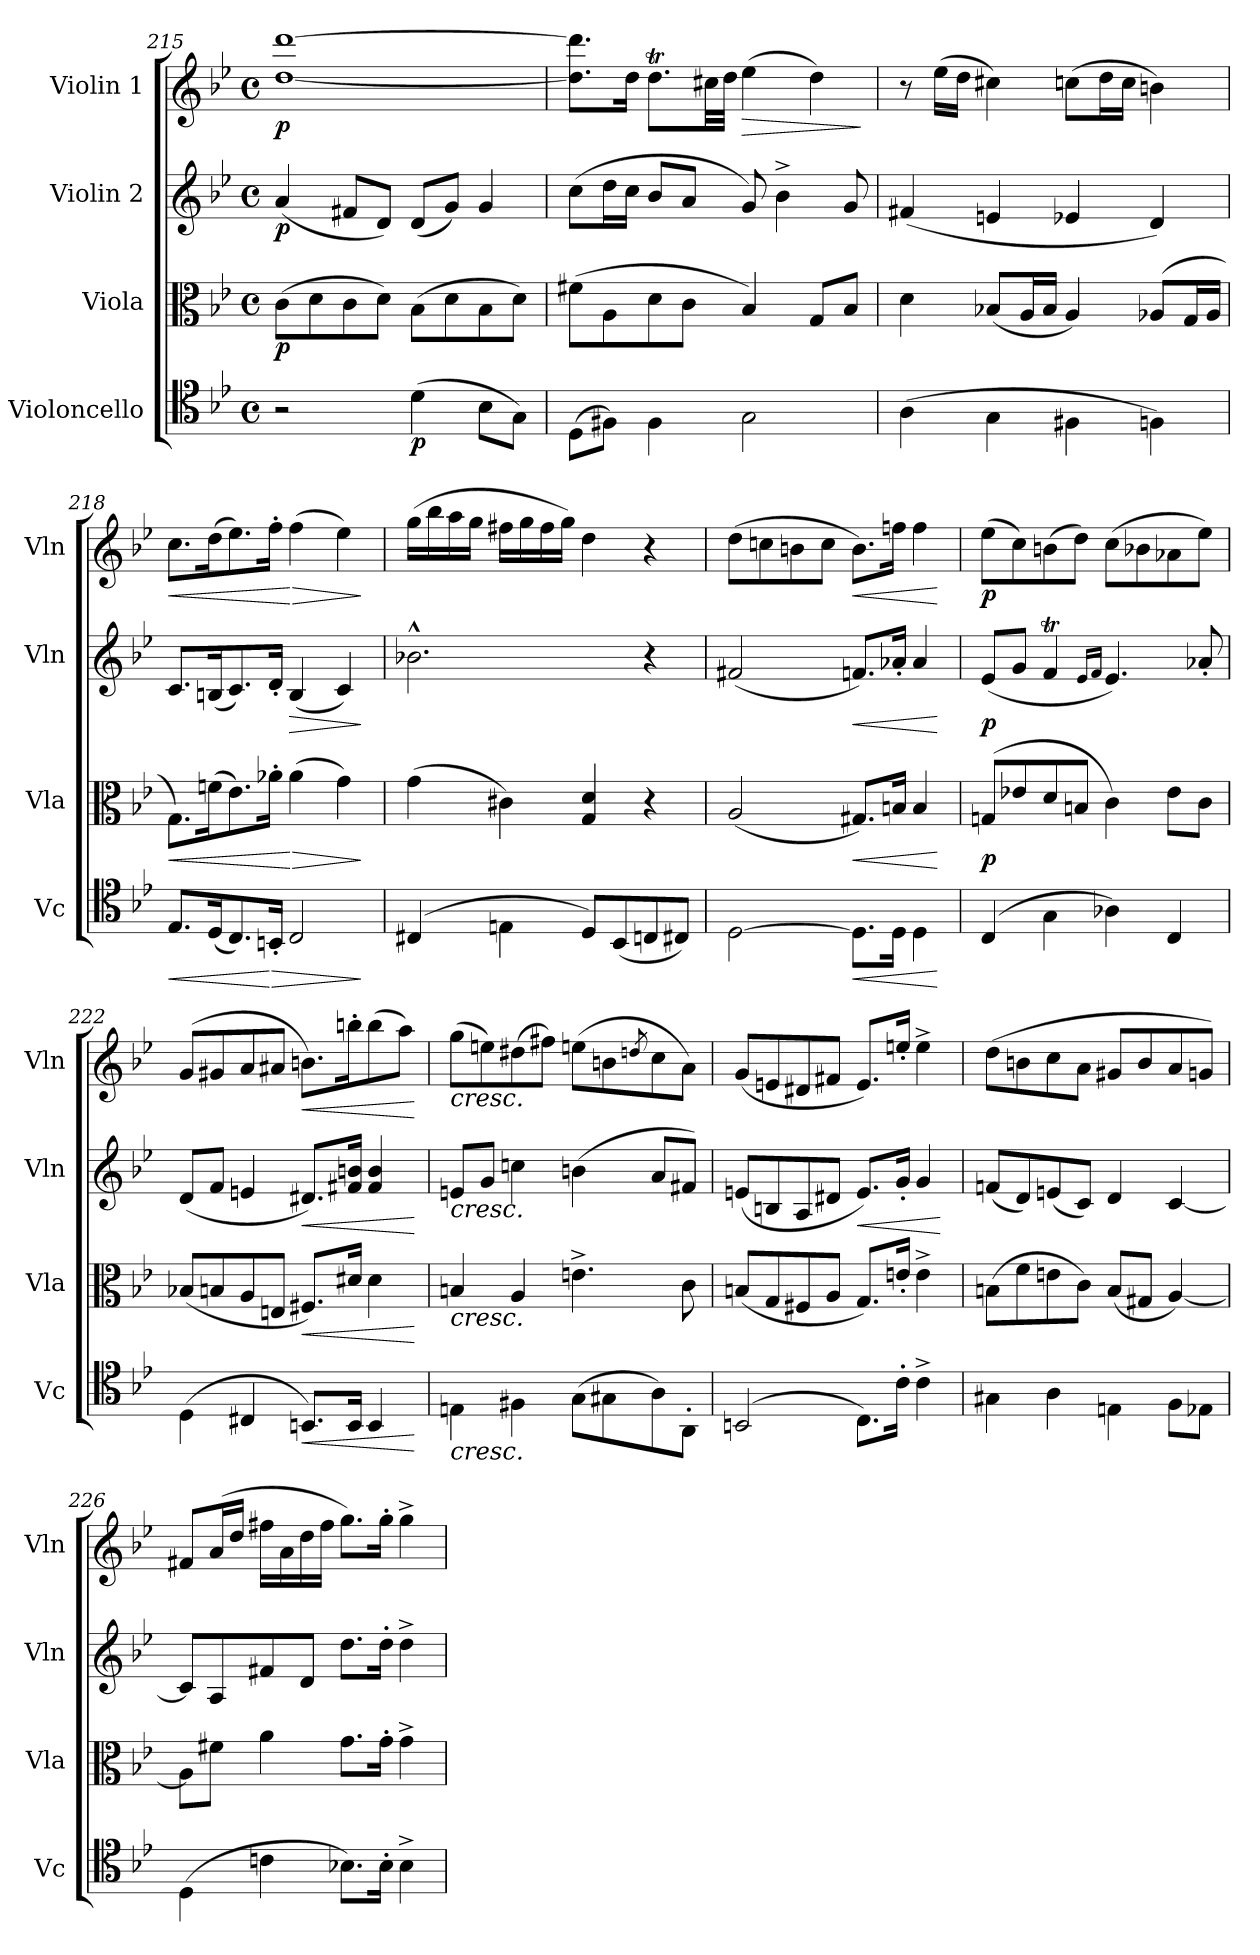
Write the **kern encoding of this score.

**kern	**dynam	**kern	**dynam	**kern	**dynam	**kern	**dynam
*part4	*part4	*part3	*part3	*part2	*part2	*part1	*part1
*staff4	*staff4	*staff3	*staff3	*staff2	*staff2	*staff1	*staff1
*I"Violoncello	*	*I"Viola	*	*I"Violin 2	*	*I"Violin 1	*
*I'Vc	*	*I'Vla	*	*I'Vln	*	*I'Vln	*
*clefC4	*	*clefC3	*	*clefG2	*	*clefG2	*
*k[b-e-]	*	*k[b-e-]	*	*k[b-e-]	*	*k[b-e-]	*
*M4/4	*	*M4/4	*	*M4/4	*	*M4/4	*
*met(c)	*	*met(c)	*	*met(c)	*	*met(c)	*
=215	=215	=215	=215	=215	=215	=215	=215
!	!	!	!LO:DY:b	!	!LO:DY:b	!	!LO:DY:b
2r	.	(8c\L	p	(4a/	p	[1dd [1ddd	p
.	.	8d\	.	.	.	.	.
.	.	8c\	.	8f#X/L	.	.	.
.	.	8d\J)	.	8d/J)	.	.	.
!	!LO:DY:b	!	!	!	!	!	!
(4d\	p	(8B-\L	.	(8d/L	.	.	.
.	.	8d\	.	8g/J)	.	.	.
8B-\L	.	8B-\	.	4g/	.	.	.
8G\J)	.	8d\J)	.	.	.	.	.
!!LO:LB:g=z
=216	=216	=216	=216	=216	=216	=216	=216
(8D\L	.	(8f#X\L	.	(8cc\L	.	8.dd\] 8.ddd\]L	.
8F#X\J)	.	8A\	.	16dd\L	.	.	.
.	.	.	.	16cc\JJ	.	16dd\Jk	.
4F#\	.	8d\	.	8b-/L	.	8.ddt\L	.
.	.	8c\J	.	8a/J	.	.	.
.	.	.	.	.	.	32cc#X\LL	.
.	.	.	.	.	.	32dd\JJJ	.
!	!	!	!	!	!	!	!LO:HP:b
2G\	.	4B-/)	.	8g/)	.	(4ee-\	>
.	.	.	.	4b-^\	.	.	.
.	.	8G/L	.	.	.	4dd\)	.
.	.	8B-/J	.	8g/	.	.	.
.	.	.	.	.	.	.	]
=217	=217	=217	=217	=217	=217	=217	=217
(4A\	.	4d\	.	(4f#X/	.	8r	.
.	.	.	.	.	.	(16ee-\LL	.
.	.	.	.	.	.	16dd\JJ	.
4G\	.	(8B-X/L	.	4en/	.	4cc#X\)	.
.	.	16A/L	.	.	.	.	.
.	.	16B-/JJ	.	.	.	.	.
4F#X\	.	4A/)	.	4e-X/	.	(8ccn\L	.
.	.	.	.	.	.	16dd\L	.
.	.	.	.	.	.	16cc\JJ	.
4Fn\)	.	(8A-X/L	.	4d/)	.	4bn\)	.
.	.	16G/L	.	.	.	.	.
.	.	16A-/JJ	.	.	.	.	.
=218	=218	=218	=218	=218	=218	=218	=218
!	!LO:HP:b	!	!LO:HP:b	!	!	!	!LO:HP:b
8.E-/L	<	8.G\L)	<	8.c/L	.	8.cc\L	<
(16D/K	.	(16fn\K	.	(16Bn/K	.	(16dd\K	.
8.C/)	.	8.e-\)	.	8.c/)	.	8.ee-\)	.
!	!LO:HP:n=1:b	!	!	!	!	!	!
16BBn'/Jk	[ >	16a-X'\Jk	.	16d'/Jk	.	16ff'\Jk	.
!	!	!	!LO:HP:n=1:b	!	!LO:HP:b	!	!LO:HP:n=1:b
2C/	.	(4a-\	[ >	(4B/	>	(4ff\	[ >
.	.	4g\)	.	4c/)	.	4ee-\)	.
.	]	.	]	.	]	.	]
=219	=219	=219	=219	=219	=219	=219	=219
(4C#X/	.	(4g\	.	2.b-X^^\	.	(16gg\LL	.
.	.	.	.	.	.	16bb-\	.
.	.	.	.	.	.	16aa\	.
.	.	.	.	.	.	16gg\JJ	.
4En\	.	4c#X\)	.	.	.	16ff#X\LL	.
.	.	.	.	.	.	16gg\	.
.	.	.	.	.	.	16ff#\	.
.	.	.	.	.	.	16gg\JJ)	.
8D/L)	.	4G/ 4d/	.	.	.	4dd\	.
(8BB-/	.	.	.	.	.	.	.
8Cn/	.	4r	.	4r	.	4r	.
8C#X/J)	.	.	.	.	.	.	.
!!LO:LB:g=z
=220	=220	=220	=220	=220	=220	=220	=220
[2D\	.	(2A/	.	(2f#X/	.	(8dd\L	.
.	.	.	.	.	.	8ccn\	.
.	.	.	.	.	.	8bn\	.
.	.	.	.	.	.	8cc\J	.
!	!LO:HP:b	!	!LO:HP:b	!	!LO:HP:b	!	!LO:HP:b
8.D\L]	<	8.G#X/L)	<	8.fn/L)	<	8.b\L)	<
16D\Jk	.	16Bn/Jk	.	16a-X'/Jk	.	16ffn\Jk	.
4D\	.	4B/	.	4a-/	.	4ff\	.
.	[	.	[	.	[	.	[
=221	=221	=221	=221	=221	=221	=221	=221
!	!	!	!LO:DY:b	!	!LO:DY:b	!	!LO:DY:b
(4C/	.	(8Gn/L	p	(8e-/L	p	(8ee-\L	p
.	.	8e-X/	.	8g/J	.	8cc\)	.
4G\	.	8d/	.	4fT/	.	(8bn\	.
.	.	8Bn/J	.	.	.	8dd\J)	.
.	.	.	.	16qe-/LL	.	.	.
.	.	.	.	16qf/JJ	.	.	.
4A-X\)	.	4c\)	.	4.e-/)	.	(8cc\L	.
.	.	.	.	.	.	8b-X\	.
4C/	.	8e-\L	.	.	.	8a-X\	.
.	.	8c\J	.	8a-X'/	.	8ee-\J)	.
=222	=222	=222	=222	=222	=222	=222	=222
(4D\	.	(8B-X/L	.	(8d/L	.	(8g/L	.
.	.	8Bn/	.	8f/J	.	8g#X/	.
4C#X/	.	8A/	.	4en/	.	8a/	.
.	.	8En/J	.	.	.	8a#X/J	.
!	!LO:HP:b	!	!LO:HP:b	!	!LO:HP:b	!	!LO:HP:b
8.BBn/L)	<	8.F#X/L)	<	8.d#X/L)	<	8.bn\L)	<
16BB/Jk	.	16d#X/Jk	.	16f#X/ 16bn/Jk	.	16bbn'\K	.
4BB/	.	4d#\	.	4f#/ 4b/	.	(8bb\	.
.	.	.	.	.	.	8aa\J)	.
.	[	.	[	.	[	.	[
=223	=223	=223	=223	=223	=223	=223	=223
!	!	!	!	!	!	!LO:TX:b:i:t=cresc.	!
!	!	!	!	!LO:TX:b:i:t=cresc.	!	!	!
!	!	!LO:TX:b:i:t=cresc.	!	!	!	!	!
!LO:TX:b:i:t=cresc.	!	!	!	!	!	!	!
4En\	.	4Bn/	.	8en/L	.	(8gg\L	.
.	.	.	.	8g/J	.	8een\)	.
4F#X\	.	4A/	.	4ccn\	.	(8dd#X\	.
.	.	.	.	.	.	8ff#X\J)	.
(8G\L	.	4.en^\	.	(4bn\	.	(8een\L	.
8G#X\	.	.	.	.	.	8bn\	.
.	.	.	.	.	.	8qddn/	.
8A\)	.	.	.	8a/L	.	8cc\	.
8AA'\J	.	8c\	.	8f#X/J)	.	8a\J)	.
=224	=224	=224	=224	=224	=224	=224	=224
(2BBn/	.	(8Bn/L	.	(8en/L	.	(8g/L	.
.	.	8G/	.	8Bn/	.	8en/	.
.	.	8F#X/	.	8A/	.	8d#X/	.
.	.	8A/J	.	8d#X/J	.	8f#X/J	.
!	!	!	!	!	!LO:HP:b	!	!
8.C\L)	.	8.G/L)	.	8.e/L)	<	8.e/L)	.
16c'\Jk	.	16en'/Jk	.	16g'/Jk	.	16een'/Jk	.
4c^\	.	4e^\	.	4g/	.	4ee^\	.
.	.	.	.	.	[	.	.
!!LO:PB:g=z
=225	=225	=225	=225	=225	=225	=225	=225
4G#X\	.	(8Bn\L	.	(8fn/L	.	(8dd\L	.
.	.	8f\	.	8d/)	.	8bn\	.
4A\	.	8en\	.	(8en/	.	8cc\	.
.	.	8c\J)	.	8c/J)	.	8a\J	.
4En\	.	(8B/L	.	4d/	.	8g#X/L	.
.	.	8G#X/J	.	.	.	8b/	.
8F\L	.	[4A/)	.	[4c/	.	8a/	.
8E-X\J	.	.	.	.	.	8gn/J)	.
=226	=226	=226	=226	=226	=226	=226	=226
(4D\	.	8A\L]	.	8c/L]	.	8f#X/L	.
.	.	8f#X\J	.	8A/	.	(16a/L	.
.	.	.	.	.	.	16dd/JJ	.
4cn\	.	4a\	.	8f#X/	.	16ff#X\LL	.
.	.	.	.	.	.	16a\	.
.	.	.	.	8d/J	.	16dd\	.
.	.	.	.	.	.	16ff#\JJ	.
8.B-X\L)	.	8.g\L	.	8.dd\L	.	8.gg\L)	.
16B-'\Jk	.	16g'\Jk	.	16dd'\Jk	.	16gg'\Jk	.
4B-^\	.	4g^\	.	4dd^\	.	4gg^\	.
=	=	=	=	=	=	=	=
*-	*-	*-	*-	*-	*-	*-	*-
